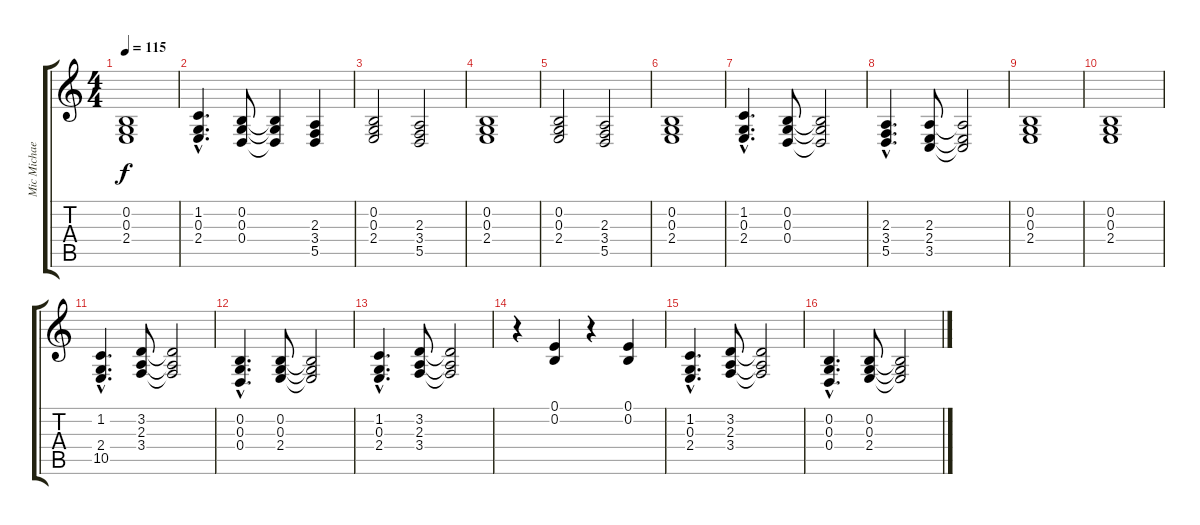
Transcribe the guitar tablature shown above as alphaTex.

\track ("Mic Michaelli" "Mic Michae") {instrument pad3polysynth}
\staff {score tabs}
\tuning (E4 B3 G3 D3 A2 E2) {hide}
\ts (4 4)
\tempo 115
\clef g2
\ks c
(0.2 0.3 2.4).1{dy f} |
(1.2{hac} 0.3{hac} 2.4{hac}).4{d} (0.2 0.3 0.4).8 (0.2{t} 0.3{t} 0.4{t}).4 (2.3 3.4 5.5).4 |
(0.2 0.3 2.4).2 (2.3 3.4 5.5).2 |
(0.2 0.3 2.4).1 |
(0.2 0.3 2.4).2 (2.3 3.4 5.5).2 |
(0.2 0.3 2.4).1 |
(1.2{hac} 0.3{hac} 2.4{hac}).4{d} (0.2 0.3 0.4).8 (0.2{t} 0.3{t} 0.4{t}).2 |
(2.3{hac} 3.4{hac} 5.5{hac}).4{d} (2.3 2.4 3.5).8 (2.3{t} 2.4{t} 3.5{t}).2 |
(0.2 0.3 2.4).1 |
(0.2 0.3 2.4).1 |
(1.2{hac} 2.4{hac} 10.5{hac}).4{d volume 9 instrument churchorgan} (3.2 2.3 3.4).8 (3.2{t} 2.3{t} 3.4{t}).2 |
(0.2{hac} 0.3{hac} 0.4{hac}).4{d} (0.2 0.3 2.4).8 (0.2{t} 0.3{t} 2.4{t}).2 |
(1.2{hac} 0.3{hac} 2.4{hac}).4{d} (3.2 2.3 3.4).8 (3.2{t} 2.3{t} 3.4{t}).2 |
r.4 (0.1 0.2).4 r.4 (0.1 0.2).4 |
(1.2{hac} 0.3{hac} 2.4{hac}).4{d} (3.2 2.3 3.4).8 (3.2{t} 2.3{t} 3.4{t}).2 |
(0.2{hac} 0.3{hac} 0.4{hac}).4{d} (0.2 0.3 2.4).8 (0.2{t} 0.3{t} 2.4{t}).2
